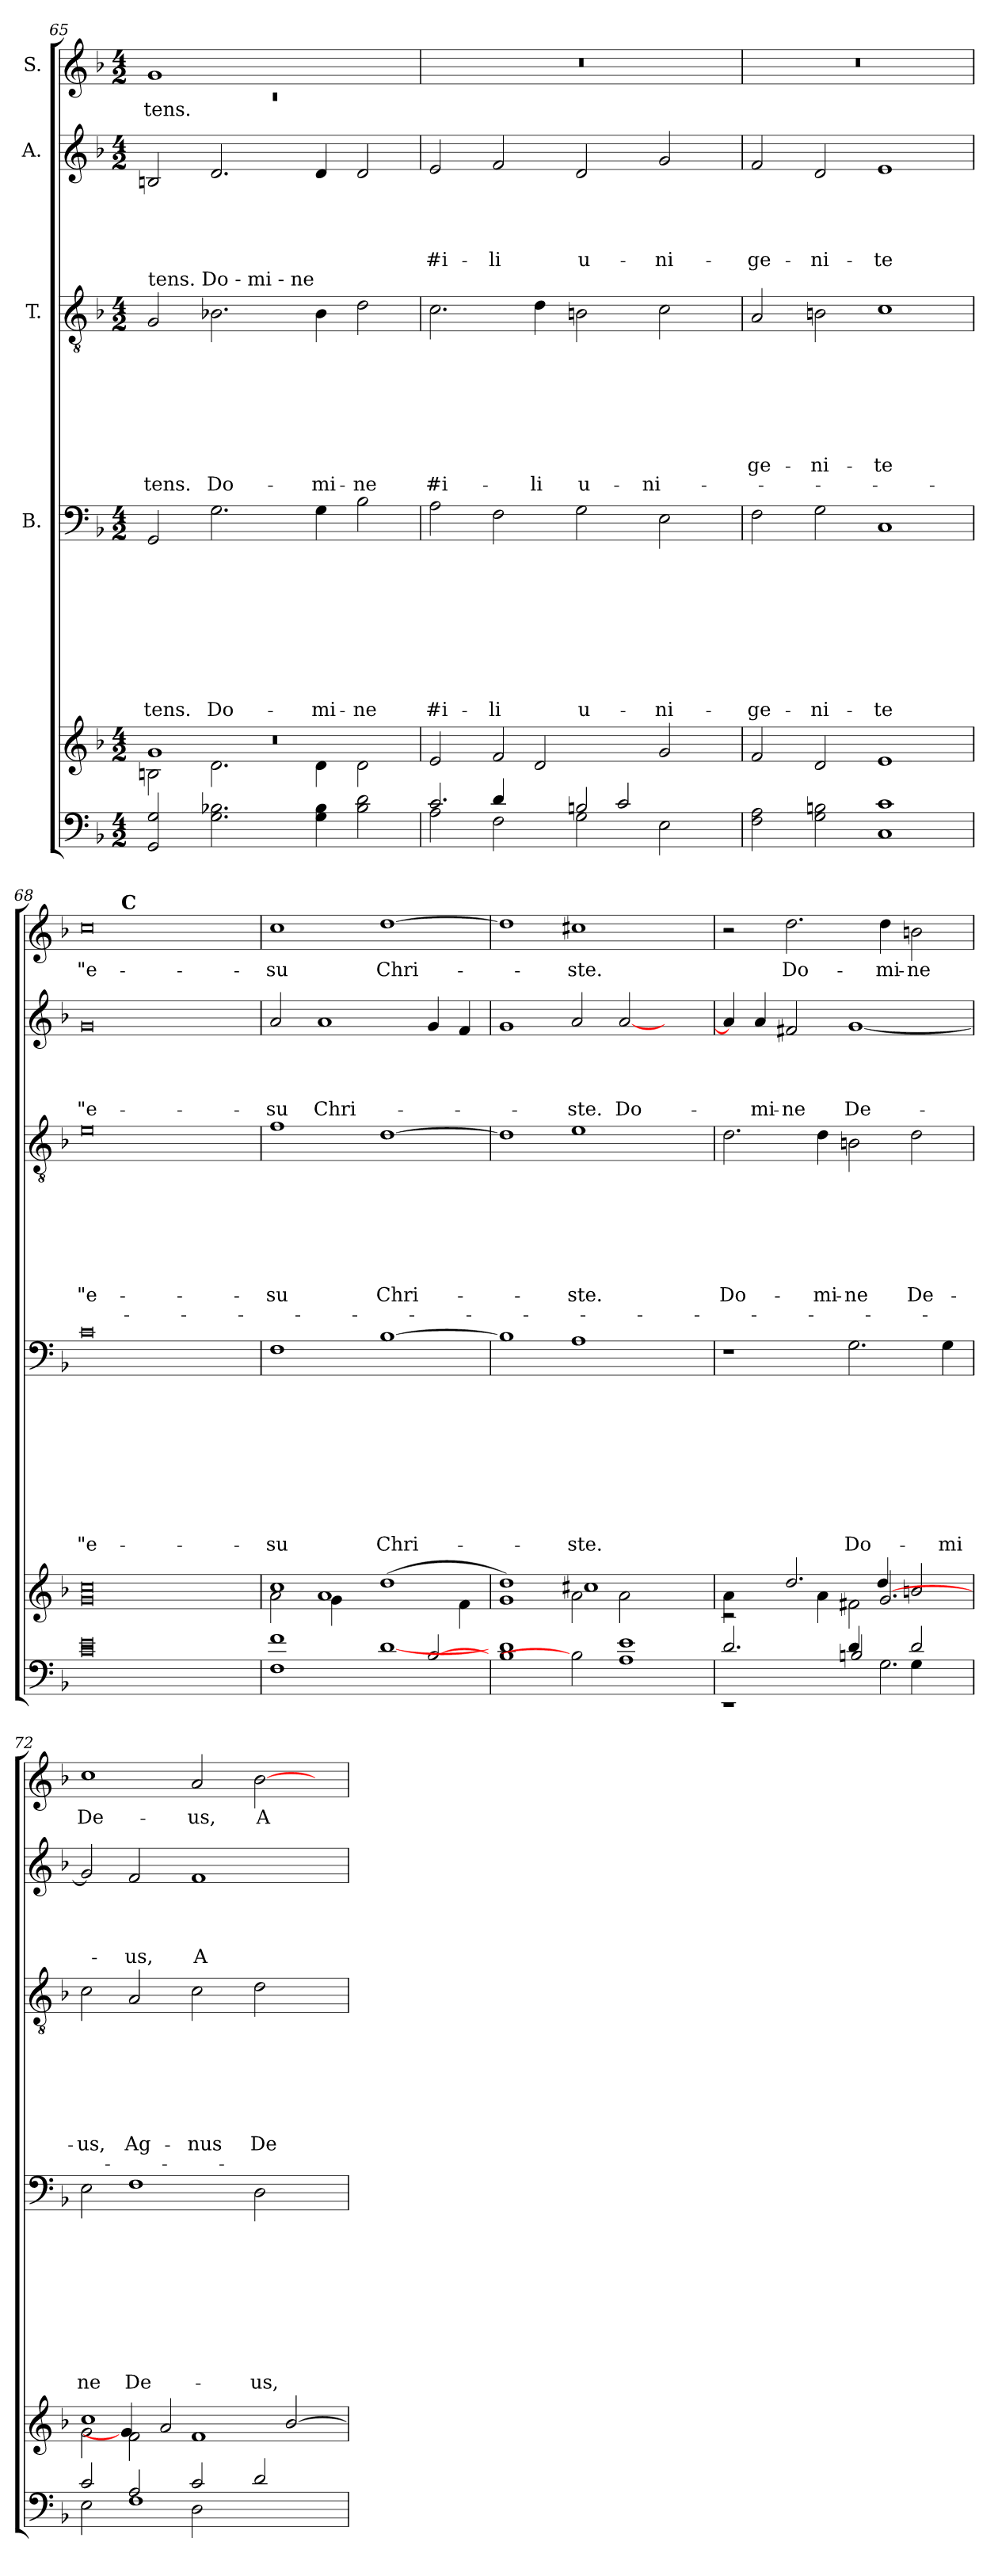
**kern	**kern	**kern	**text	**text	**text	**text	**text	**text	**text	**text	**text	**kern	**text	**text	**text	**text	**text	**text	**text	**text	**kern	**text	**text	**text	**text	**kern	**text
*part5	*part5	*part4	*part4	*part4	*part4	*part4	*part4	*part4	*part4	*part4	*part4	*part3	*part3	*part3	*part3	*part3	*part3	*part3	*part3	*part3	*part2	*part2	*part2	*part2	*part2	*part1	*part1
*staff6	*staff5	*staff4	*staff4	*staff4	*staff4	*staff4	*staff4	*staff4	*staff4	*staff4	*staff4	*staff3	*staff3	*staff3	*staff3	*staff3	*staff3	*staff3	*staff3	*staff3	*staff2	*staff2	*staff2	*staff2	*staff2	*staff1	*staff1
*	*	*I"B.	*	*	*	*	*	*	*	*	*	*I"T.	*	*	*	*	*	*	*	*	*I"A.	*	*	*	*	*I"S.	*
!!LO:LB:g=z
*clefF4	*clefG2	*clefF4	*	*	*	*	*	*	*	*	*	*clefGv2	*	*	*	*	*	*	*	*	*clefG2	*	*	*	*	*clefG2	*
*k[b-]	*k[b-]	*k[b-]	*	*	*	*	*	*	*	*	*	*k[b-]	*	*	*	*	*	*	*	*	*k[b-]	*	*	*	*	*k[b-]	*
*F:	*F:	*F:	*	*	*	*	*	*	*	*	*	*F:	*	*	*	*	*	*	*	*	*F:	*	*	*	*	*F:	*
*M4/2	*M4/2	*M4/2	*	*	*	*	*	*	*	*	*	*M4/2	*	*	*	*	*	*	*	*	*M4/2	*	*	*	*	*M4/2	*
=65	=65	=65	=65	=65	=65	=65	=65	=65	=65	=65	=65	=65	=65	=65	=65	=65	=65	=65	=65	=65	=65	=65	=65	=65	=65	=65	=65
*	*^	*	*	*	*	*	*	*	*	*	*	*	*	*	*	*	*	*	*	*	*	*	*	*	*	*^	*
*	*	*^	*	*	*	*	*	*	*	*	*	*	*	*	*	*	*	*	*	*	*	*	*	*	*	*	*	*	*
!	!	!	!	!	!	!	!	!	!	!	!	!	!	!LO:TX:a:t=tens. Do - mi - ne	!	!	!	!	!	!	!	!	!	!	!	!	!	!	!	!
!	!	!	!LO:N:vis=1	!	!	!	!	!	!	!	!	!	!LO:LY:b	!	!	!	!	!	!	!	!	!LO:LY:b	!	!	!	!	!	!	!LO:N:vis=1	!LO:LY:b
2GG/ 2G/	1g	2Bn\	0r	2GG/	.	.	.	.	.	.	.	.	tens.	2G/	.	.	.	.	.	.	.	-tens.	2Bn/	.	.	.	.	1g	0rc	tens.
!	!	!	!	!	!	!	!	!	!	!	!	!	!LO:LY:b	!	!	!	!	!	!	!	!	!LO:LY:b	!	!	!	!	!	!	!	!
2.G\ 2.B-X\	.	2.d\	.	2.G\	.	.	.	.	.	.	.	.	Do-	2.B-X\	.	.	.	.	.	.	.	Do-	2.d/	.	.	.	.	.	.	.
.	1ryy	.	.	.	.	.	.	.	.	.	.	.	.	.	.	.	.	.	.	.	.	.	.	.	.	.	.	1ryy	.	.
!	!	!	!	!	!	!	!	!	!	!	!	!	!LO:LY:b	!	!	!	!	!	!	!	!	!LO:LY:b	!	!	!	!	!	!	!	!
4G\ 4B-\	.	4d\	.	4G\	.	.	.	.	.	.	.	.	-mi-	4B-\	.	.	.	.	.	.	.	-mi-	4d/	.	.	.	.	.	.	.
!	!	!	!	!	!	!	!	!	!	!	!	!	!LO:LY:b	!	!	!	!	!	!	!	!	!LO:LY:b	!	!	!	!	!	!	!	!
2B-\ 2d\	.	2d\	.	2B-\	.	.	.	.	.	.	.	.	-ne	2d\	.	.	.	.	.	.	.	-ne	2d/	.	.	.	.	.	.	.
*	*	*v	*v	*	*	*	*	*	*	*	*	*	*	*	*	*	*	*	*	*	*	*	*	*	*	*	*	*v	*v	*
=66	=66	=66	=66	=66	=66	=66	=66	=66	=66	=66	=66	=66	=66	=66	=66	=66	=66	=66	=66	=66	=66	=66	=66	=66	=66	=66	=66	=66
*^	*	*	*	*	*	*	*	*	*	*	*	*	*	*	*	*	*	*	*	*	*	*	*	*	*	*	*	*
*	*^	*	*	*	*	*	*	*	*	*	*	*	*	*	*	*	*	*	*	*	*	*	*	*	*	*	*	*	*
*	*	*^	*	*	*	*	*	*	*	*	*	*	*	*	*	*	*	*	*	*	*	*	*	*	*	*	*	*	*	*
!	!	!	!	!	!	!	!	!	!	!	!	!	!	!	!LO:LY:b	!	!	!	!	!	!	!	!	!LO:LY:b	!	!	!	!	!LO:LY:b	!LO:N:vis=1	!
2.c/	2A\	2ryy	1ryy	2e/	2.ryy	2A\	.	.	.	.	.	.	.	.	#i-	2.c\	.	.	.	.	.	.	.	#i-	2e/	.	.	.	-#i-	0r	.
!	!	!	!	!	!	!	!	!	!	!	!	!	!	!	!LO:LY:b	!	!	!	!	!	!	!	!	!	!	!	!	!	!LO:LY:b	!	!
.	2F\	4d/	.	2f/	.	2F\	.	.	.	.	.	.	.	.	-li	.	.	.	.	.	.	.	.	.	2f/	.	.	.	-li	.	.
!	!	!	!	!	!	!	!	!	!	!	!	!	!	!	!	!	!	!	!	!	!	!	!	!LO:LY:b	!	!	!	!	!	!	!
1ryy	.	4ryy	.	.	2d/	.	.	.	.	.	.	.	.	.	.	4d\	.	.	.	.	.	.	.	-li	.	.	.	.	.	.	.
!	!	!	!	!	!	!	!	!	!	!	!	!	!	!	!LO:LY:b	!	!	!	!	!	!	!	!	!LO:LY:b	!	!	!	!	!LO:LY:b	!	!
.	2G\	2Bn/	4ryy	1ryy	.	2G\	.	.	.	.	.	.	.	.	u-	2Bn\	.	.	.	.	.	.	.	u-	2d/	.	.	.	u-	.	.
.	.	.	2c/	.	4ryy	.	.	.	.	.	.	.	.	.	.	.	.	.	.	.	.	.	.	.	.	.	.	.	.	.	.
!	!	!	!	!	!	!	!	!	!	!	!	!	!	!	!LO:LY:b	!	!	!	!	!	!	!	!	!LO:LY:b	!	!	!	!	!LO:LY:b	!	!
.	2E\	2ryy	.	.	2g/	2E\	.	.	.	.	.	.	.	.	-ni-	2c\	.	.	.	.	.	.	.	-ni-	2g/	.	.	.	-ni-	.	.
4ryy	.	.	4ryy	.	.	.	.	.	.	.	.	.	.	.	.	.	.	.	.	.	.	.	.	.	.	.	.	.	.	.	.
*	*	*	*	*v	*v	*	*	*	*	*	*	*	*	*	*	*	*	*	*	*	*	*	*	*	*	*	*	*	*	*	*
=67	=67	=67	=67	=67	=67	=67	=67	=67	=67	=67	=67	=67	=67	=67	=67	=67	=67	=67	=67	=67	=67	=67	=67	=67	=67	=67	=67	=67	=67	=67
!	!	!	!	!	!	!	!	!	!	!	!	!	!	!LO:LY:b	!	!	!	!	!	!	!	!LO:LY:b	!	!	!	!	!	!LO:LY:b	!LO:N:vis=1	!
*v	*v	*v	*v	*	*	*	*	*	*	*	*	*	*	*	*	*	*	*	*	*	*	*	*	*	*	*	*	*	*	*
2F\ 2A\	2f/	2F\	.	.	.	.	.	.	.	.	-ge-	2A/	.	.	.	.	.	.	-ge-	.	2f/	.	.	.	-ge-	0r	.
!	!	!	!	!	!	!	!	!	!	!	!LO:LY:b	!	!	!	!	!	!	!	!LO:LY:b	!	!	!	!	!	!LO:LY:b	!	!
2G\ 2Bn\	2d/	2G\	.	.	.	.	.	.	.	.	-ni-	2Bn\	.	.	.	.	.	.	-ni-	.	2d/	.	.	.	-ni-	.	.
!	!	!	!	!	!	!	!	!	!	!	!LO:LY:b	!	!	!	!	!	!	!	!LO:LY:b	!	!	!	!	!	!LO:LY:b	!	!
1C 1c	1e	1C	.	.	.	.	.	.	.	.	-te	1c	.	.	.	.	.	.	-te	.	1e	.	.	.	-te	.	.
=68	=68	=68	=68	=68	=68	=68	=68	=68	=68	=68	=68	=68	=68	=68	=68	=68	=68	=68	=68	=68	=68	=68	=68	=68	=68	=68	=68
!	!	!	!	!	!	!	!	!	!	!	!LO:LY:b	!	!	!	!	!	!	!	!LO:LY:b	!	!	!	!	!	!LO:LY:b	!	!LO:LY:b
*	*	*	*	*	*	*	*	*	*	*	*	*	*	*	*	*	*	*	*	*	*	*	*	*	*	*^	*
0c 0e	0g 0cc	0c	.	.	.	.	.	.	.	.	"e-	0e	.	.	.	.	.	.	"e-	.	0g	.	.	.	"e-	0cc	4.ryy	"e-
!	!	!	!	!	!	!	!	!	!	!	!	!	!	!	!	!	!	!	!	!	!	!	!	!	!	!	!LO:TX:a:B:t=C	!
.	.	.	.	.	.	.	.	.	.	.	.	.	.	.	.	.	.	.	.	.	.	.	.	.	.	.	1ryy	.
.	.	.	.	.	.	.	.	.	.	.	.	.	.	.	.	.	.	.	.	.	.	.	.	.	.	.	2ryy	.
.	.	.	.	.	.	.	.	.	.	.	.	.	.	.	.	.	.	.	.	.	.	.	.	.	.	.	8ryy	.
=69	=69	=69	=69	=69	=69	=69	=69	=69	=69	=69	=69	=69	=69	=69	=69	=69	=69	=69	=69	=69	=69	=69	=69	=69	=69	=69	=69	=69
*^	*^	*	*	*	*	*	*	*	*	*	*	*	*	*	*	*	*	*	*	*	*	*	*	*	*	*	*	*
*	*	*	*^	*	*	*	*	*	*	*	*	*	*	*	*	*	*	*	*	*	*	*	*	*	*	*	*	*	*	*
!	!	!	!	!	!	!	!	!	!	!	!	!	!	!LO:LY:b	!	!	!	!	!	!	!	!LO:LY:b	!	!	!	!	!	!LO:LY:b	!	!	!LO:LY:b
*	*	*	*	*	*	*	*	*	*	*	*	*	*	*	*	*	*	*	*	*	*	*	*	*	*	*	*	*	*v	*v	*
1F 1f	1ryy	1cc	2a\	2ryy	1F	.	.	.	.	.	.	.	.	-su	1f	.	.	.	.	.	.	-su	.	2a/	.	.	.	-su	1cc	-su
!	!	!	!	!	!	!	!	!	!	!	!	!	!	!	!	!	!	!	!	!	!	!	!	!	!	!	!	!LO:LY:b	!	!
.	.	.	1a	4g\	.	.	.	.	.	.	.	.	.	.	.	.	.	.	.	.	.	.	.	1a	.	.	.	Chri-	.	.
.	.	.	.	1ryy	.	.	.	.	.	.	.	.	.	.	.	.	.	.	.	.	.	.	.	.	.	.	.	.	.	.
!	!	!	!	!	!	!	!	!	!	!	!	!	!	!LO:LY:b	!	!	!	!	!	!	!	!LO:LY:b	!	!	!	!	!	!	!	!LO:LY:b
2ryy	[>1d	(>1dd	.	.	[>1B-	.	.	.	.	.	.	.	.	Chri-	[>1d	.	.	.	.	.	.	Chri-	.	.	.	.	.	.	[>1dd	Chri-
(<[2B-	.	.	2ryy	.	.	.	.	.	.	.	.	.	.	.	.	.	.	.	.	.	.	.	.	4g/	.	.	.	.	.	.
.	.	.	.	4f\	.	.	.	.	.	.	.	.	.	.	.	.	.	.	.	.	.	.	.	4f/	.	.	.	.	.	.
*v	*v	*	*	*	*	*	*	*	*	*	*	*	*	*	*	*	*	*	*	*	*	*	*	*	*	*	*	*	*	*
*	*	*v	*v	*	*	*	*	*	*	*	*	*	*	*	*	*	*	*	*	*	*	*	*	*	*	*	*	*	*
=70	=70	=70	=70	=70	=70	=70	=70	=70	=70	=70	=70	=70	=70	=70	=70	=70	=70	=70	=70	=70	=70	=70	=70	=70	=70	=70	=70	=70
1B- 1d	1g	1dd)	1B-]	.	.	.	.	.	.	.	.	.	1d]	.	.	.	.	.	.	.	.	1g	.	.	.	.	1dd]	.
!	!	!	!	!	!	!	!	!	!	!	!	!LO:LY:b	!	!	!	!	!	!	!	!LO:LY:b	!	!	!	!	!	!LO:LY:b	!	!LO:LY:b
2B-]	2a\	1cc#X	1A	.	.	.	.	.	.	.	.	-ste.	1e	.	.	.	.	.	.	-ste.	.	2a/	.	.	.	-ste.	1cc#X	-ste.
!	!	!	!	!	!	!	!	!	!	!	!	!	!	!	!	!	!	!	!	!	!	!	!	!	!	!LO:LY:b	!	!
1A 1e	2a\	.	.	.	.	.	.	.	.	.	.	.	.	.	.	.	.	.	.	.	.	[<2a/	.	.	.	Do-	.	.
.	2ryy	2ryy	2ryy	.	.	.	.	.	.	.	.	.	2ryy	.	.	.	.	.	.	.	.	2ryy	.	.	.	.	2ryy	.
=71	=71	=71	=71	=71	=71	=71	=71	=71	=71	=71	=71	=71	=71	=71	=71	=71	=71	=71	=71	=71	=71	=71	=71	=71	=71	=71	=71	=71
*^	*^	*	*	*	*	*	*	*	*	*	*	*	*	*	*	*	*	*	*	*	*	*	*	*	*	*	*	*
*	*^	*	*	*^	*	*	*	*	*	*	*	*	*	*	*	*	*	*	*	*	*	*	*	*	*	*	*	*	*	*
*	*	*^	*	*	*	*	*	*	*	*	*	*	*	*	*	*	*	*	*	*	*	*	*	*	*	*	*	*	*	*	*	*
!	!	!	!	!	!	!	!	!	!	!	!	!	!	!	!	!	!	!	!	!	!	!	!	!	!LO:LY:b	!	!	!	!	!	!	!	!
2.d/	1rEE	1ryy	1.ryy	4a\)	2rc	2ryy	1ryy	1r	.	.	.	.	.	.	.	.	.	2.d\	.	.	.	.	.	.	Do-	.	4a/]	.	.	.	.	2r	.
!	!	!	!	!	!	!	!	!	!	!	!	!	!	!	!	!	!	!	!	!	!	!	!	!	!	!	!	!	!	!	!LO:LY:b	!	!
.	.	.	.	1..ryy	.	.	.	.	.	.	.	.	.	.	.	.	.	.	.	.	.	.	.	.	.	.	4a/	.	.	.	-mi-	.	.
!	!	!	!	!	!	!	!	!	!	!	!	!	!	!	!	!	!	!	!	!	!	!	!	!	!	!	!	!	!	!	!LO:LY:b	!	!LO:LY:b
.	.	.	.	.	4ryy	2.dd/	.	.	.	.	.	.	.	.	.	.	.	.	.	.	.	.	.	.	.	.	2f#X/	.	.	.	-ne	2.dd\	Do-
!	!	!	!	!	!	!	!	!	!	!	!	!	!	!	!	!	!	!	!	!	!	!	!	!	!LO:LY:b	!	!	!	!	!	!	!	!
1ryy	.	.	.	.	4a\	.	.	.	.	.	.	.	.	.	.	.	.	4d\	.	.	.	.	.	.	-mi-	.	.	.	.	.	.	.	.
!	!	!	!	!	!	!	!	!	!	!	!	!	!	!	!	!	!LO:LY:b	!	!	!	!	!	!	!	!LO:LY:b	!	!	!	!	!	!LO:LY:b	!	!
.	4d/	2Bn/	.	.	2f#X\	.	4ryy	2.G\	.	.	.	.	.	.	.	.	Do-	2Bn\	.	.	.	.	.	.	-ne	.	[<1g	.	.	.	De-	.	.
!	!	!	!	!	!	!	!	!	!	!	!	!	!	!	!	!	!	!	!	!	!	!	!	!	!	!	!	!	!	!	!	!	!LO:LY:b
.	2.G\	.	.	.	.	[2.g	4dd/	.	.	.	.	.	.	.	.	.	.	.	.	.	.	.	.	.	.	.	.	.	.	.	.	4dd\	-mi-
!	!	!	!	!	!	!	!	!	!	!	!	!	!	!	!	!	!	!	!	!	!	!	!	!	!LO:LY:b	!	!	!	!	!	!	!	!LO:LY:b
.	.	2d/	4G\	.	2ryy	.	2bn/	.	.	.	.	.	.	.	.	.	.	2d\	.	.	.	.	.	.	De-	.	.	.	.	.	.	2bn\	-ne
!	!	!	!	!	!	!	!	!	!	!	!	!	!	!	!	!	!LO:LY:b	!	!	!	!	!	!	!	!	!	!	!	!	!	!	!	!
4ryy	.	.	4ryy	.	.	.	.	4G\	.	.	.	.	.	.	.	.	-mi	.	.	.	.	.	.	.	.	.	.	.	.	.	.	.	.
*	*	*	*	*	*	*v	*v	*	*	*	*	*	*	*	*	*	*	*	*	*	*	*	*	*	*	*	*	*	*	*	*	*	*
!!LO:LB:g=z
=72	=72	=72	=72	=72	=72	=72	=72	=72	=72	=72	=72	=72	=72	=72	=72	=72	=72	=72	=72	=72	=72	=72	=72	=72	=72	=72	=72	=72	=72	=72	=72	=72
!	!	!	!	!	!	!	!	!	!	!	!	!	!	!	!	!LO:LY:b	!	!	!	!	!	!	!	!LO:LY:b	!	!	!	!	!	!	!	!LO:LY:b
*	*	*v	*v	*	*	*	*	*	*	*	*	*	*	*	*	*	*	*	*	*	*	*	*	*	*	*	*	*	*	*	*	*
2c/	2E\	1ryy	1cc	(2g\	2ryy	2E\	.	.	.	.	.	.	.	.	ne	2c\	.	.	.	.	.	.	-us,	.	2g/]	.	.	.	.	1cc	De-
!	!	!	!	!	!	!	!	!	!	!	!	!	!	!	!LO:LY:b	!	!	!	!	!	!	!	!LO:LY:b	!	!	!	!	!	!LO:LY:b	!	!
2A/	1F	.	.	2f\	4g]	1F	.	.	.	.	.	.	.	.	De-	2A/	.	.	.	.	.	.	Ag-	.	2f/	.	.	.	-us,	.	.
.	.	.	.	.	2a/	.	.	.	.	.	.	.	.	.	.	.	.	.	.	.	.	.	.	.	.	.	.	.	.	.	.
!	!	!	!	!	!	!	!	!	!	!	!	!	!	!	!	!	!	!	!	!	!	!	!LO:LY:b	!	!	!	!	!	!LO:LY:b	!	!LO:LY:b
2c/	.	2D\	1ryy	1f	.	.	.	.	.	.	.	.	.	.	.	2c\	.	.	.	.	.	.	-nus	.	1f	.	.	.	A-	2a/	-us,
.	.	.	.	.	2ryy	.	.	.	.	.	.	.	.	.	.	.	.	.	.	.	.	.	.	.	.	.	.	.	.	.	.
!	!	!	!	!	!	!	!	!	!	!	!	!	!	!	!LO:LY:b	!	!	!	!	!	!	!	!LO:LY:b	!	!	!	!	!	!	!	!LO:LY:b
2d/	4ryy	4ryy	.	.	.	2D\	.	.	.	.	.	.	.	.	-us,-	2d\	.	.	.	.	.	.	De-	.	.	.	.	.	.	[>2b-\	A-
.	2ryy	2ryy	.	.	[>2b-/	.	.	.	.	.	.	.	.	.	.	.	.	.	.	.	.	.	.	.	.	.	.	.	.	.	.
4ryy	.	.	4ryy	4ryy	.	4ryy	.	.	.	.	.	.	.	.	.	4ryy	.	.	.	.	.	.	.	.	4ryy	.	.	.	.	4ryy	.
*v	*v	*v	*	*	*	*	*	*	*	*	*	*	*	*	*	*	*	*	*	*	*	*	*	*	*	*	*	*	*	*	*
*	*v	*v	*v	*	*	*	*	*	*	*	*	*	*	*	*	*	*	*	*	*	*	*	*	*	*	*	*	*	*
=	=	=	=	=	=	=	=	=	=	=	=	=	=	=	=	=	=	=	=	=	=	=	=	=	=	=	=
*-	*-	*-	*-	*-	*-	*-	*-	*-	*-	*-	*-	*-	*-	*-	*-	*-	*-	*-	*-	*-	*-	*-	*-	*-	*-	*-	*-
